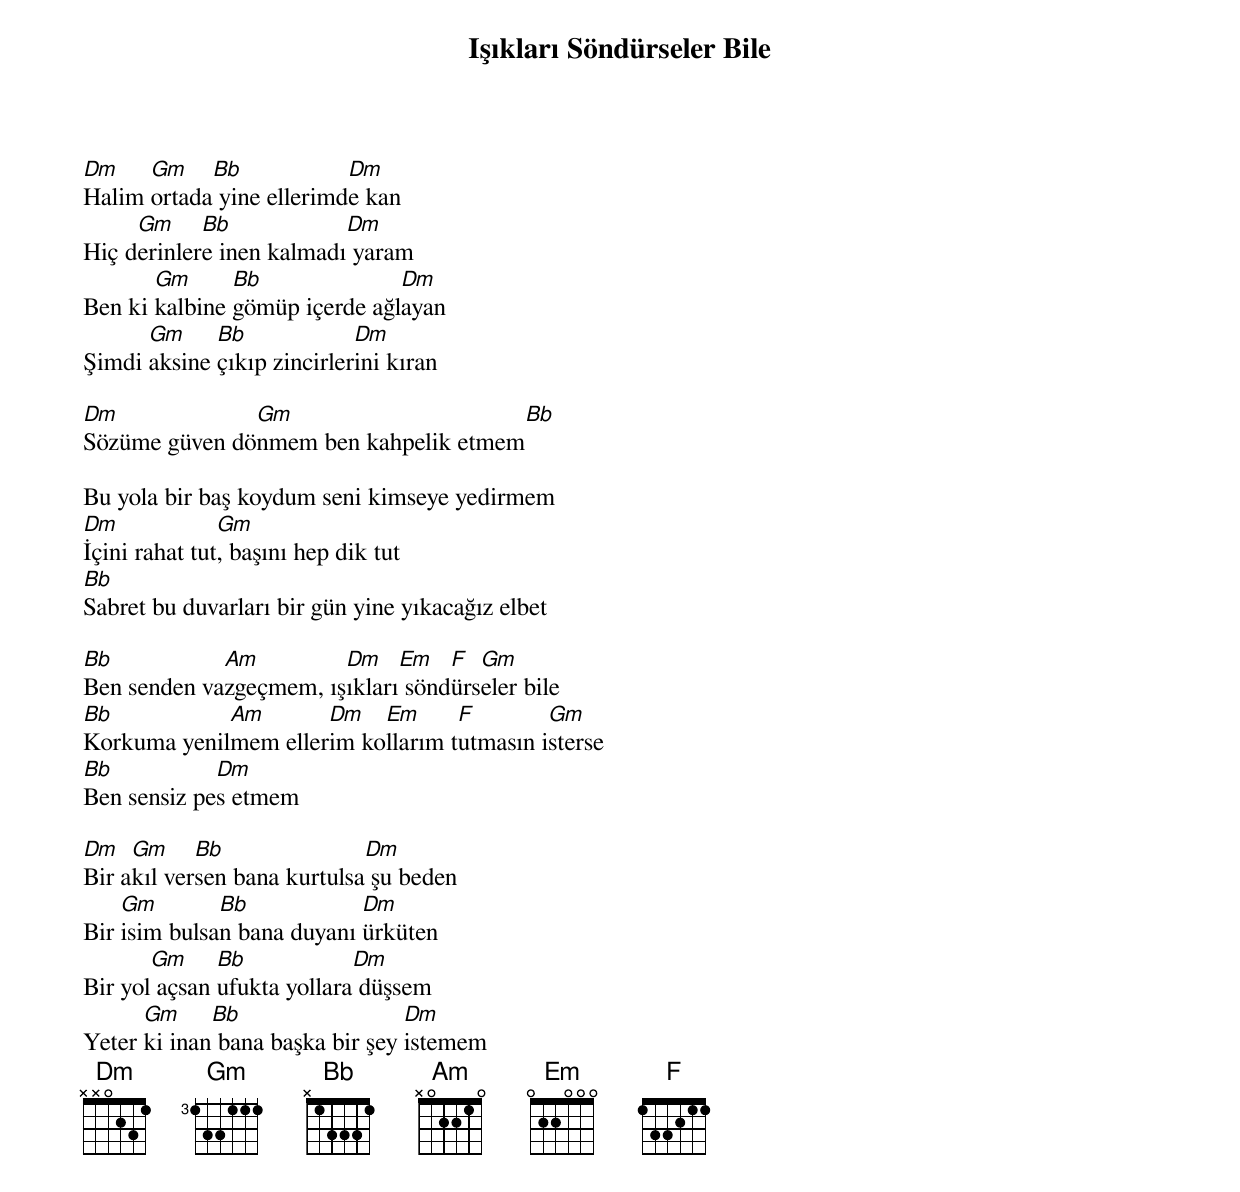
{title: Işıkları Söndürseler Bile}
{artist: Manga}

Dm    Gm    Bb            Dm
Halim ortada yine ellerimde kan
     Gm     Bb            Dm
Hiç derinlere inen kalmadı yaram
       Gm      Bb              Dm
Ben ki kalbine gömüp içerde ağlayan
      Gm     Bb             Dm
Şimdi aksine çıkıp zincirlerini kıran

Dm             Gm                     Bb
Sözüme güven dönmem ben kahpelik etmem

Bu yola bir baş koydum seni kimseye yedirmem
Dm             Gm
İçini rahat tut, başını hep dik tut
Bb
Sabret bu duvarları bir gün yine yıkacağız elbet

Bb           Am         Dm    Em   F  Gm
Ben senden vazgeçmem, ışıkları söndürseler bile
Bb           Am       Dm   Em      F        Gm
Korkuma yenilmem ellerim kollarım tutmasın isterse
Bb           Dm
Ben sensiz pes etmem

Dm   Gm     Bb               Dm
Bir akıl versen bana kurtulsa şu beden
    Gm        Bb            Dm
Bir isim bulsan bana duyanı ürküten
       Gm     Bb            Dm
Bir yol açsan ufukta yollara düşsem
      Gm     Bb                  Dm
Yeter ki inan bana başka bir şey istemem
